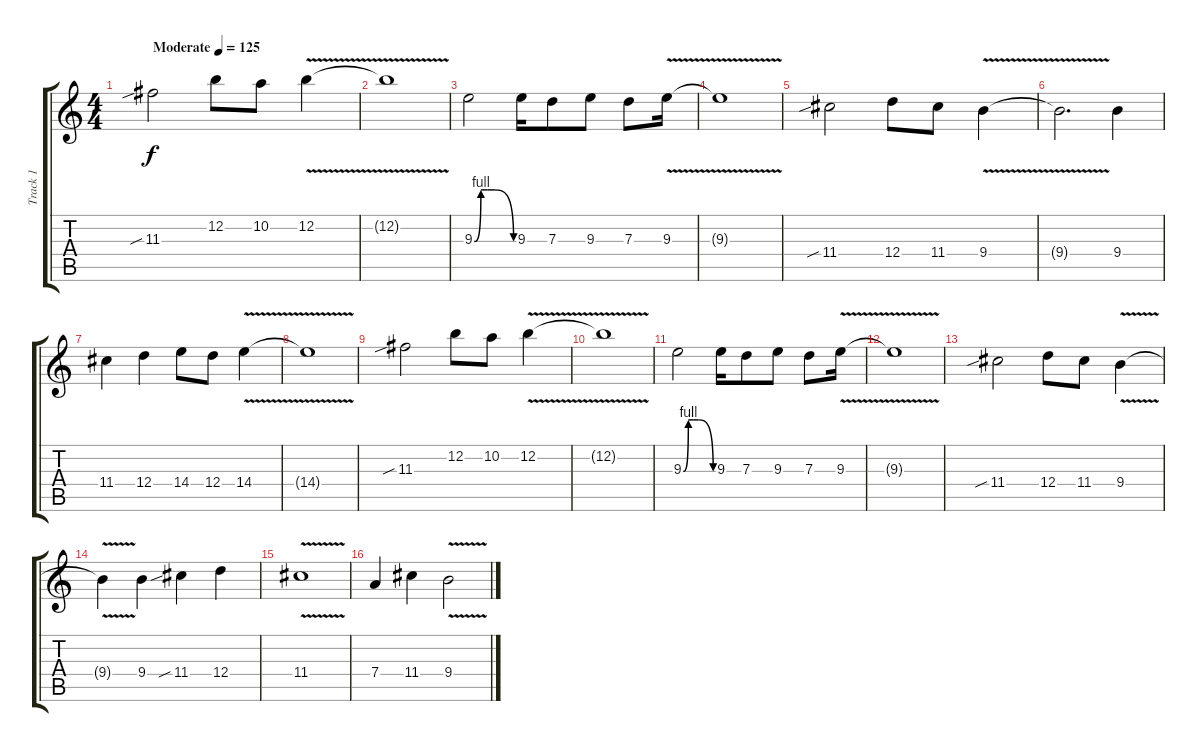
\track ("Track 1" "Track 1") {instrument overdrivenguitar}
\staff {score tabs}
\tuning (E4 B3 G3 D3 A2 E2) {hide}
\ts (4 4)
\tempo (125 "Moderate")
\clef g2
\ks c
11.3{sib}.2{dy f instrument overdrivenguitar} 12.2.8 10.2.8 12.2{v}.4 |
12.2{v t}.1 |
9.3{be (custom 0 0 10 4 20 4 30 4 60 0)}.2 9.3.16 7.3.8 9.3.8 7.3.8 9.3{v}.16 |
9.3{t}.1 |
11.4{sib}.2 12.4.8 11.4.8 9.4{v}.4 |
9.4{t}.2{d} 9.4.4 |
11.4.4 12.4.4 14.4.8 12.4.8 14.4{v}.4 |
14.4{t}.1 |
11.3{sib}.2 12.2.8 10.2.8 12.2{v}.4 |
12.2{v t}.1 |
9.3{be (custom 0 0 10 4 20 4 30 4 60 0)}.2 9.3.16 7.3.8 9.3.8 7.3.8 9.3{v}.16 |
9.3{t}.1 |
11.4{sib}.2 12.4.8 11.4.8 9.4{v}.4 |
9.4{v t}.4 9.4.4 11.4{sib}.4 12.4.4 |
11.4{v}.1 |
7.4.4 11.4.4 9.4{v}.2
